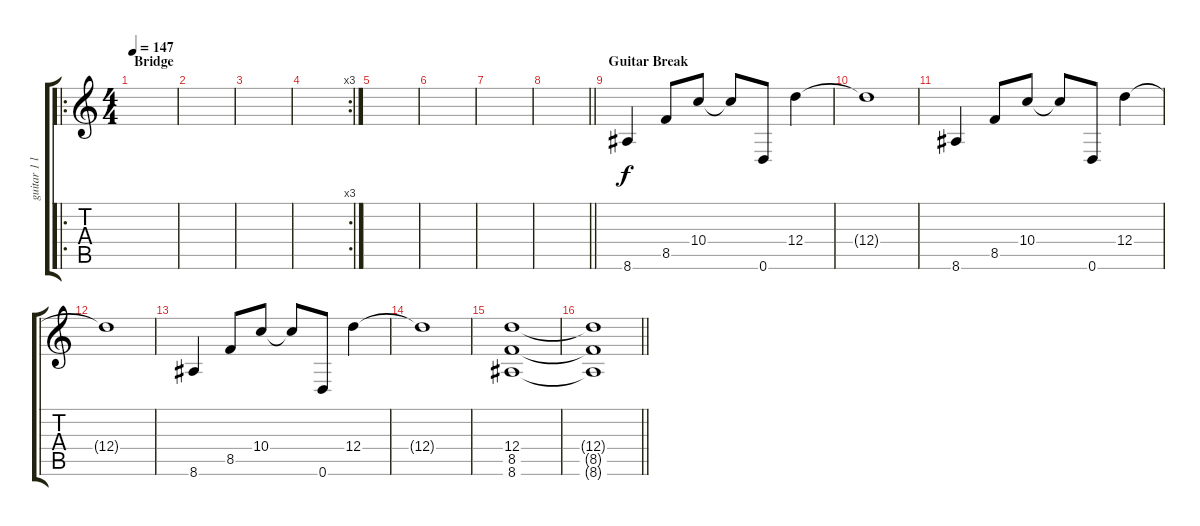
\track ("guitar 1 lead acousic" "guitar 1 l") {instrument acousticguitarsteel}
\staff {score tabs}
\tuning (E4 B3 G3 D3 A2 D2) {hide}
\ro
\ts (4 4)
\section ("" "Bridge")
\tempo 147
\clef g2
\ks c
|
|
|
\rc 3
|
|
|
|
\barLineRight lightlight
|
\section ("" "Guitar Break")
8.6.4 8.5.8 10.4.8 10.4{t}.8 0.6.8 12.4.4 |
12.4{t}.1 |
8.6.4 8.5.8 10.4.8 10.4{t}.8 0.6.8 12.4.4 |
12.4{t}.1 |
8.6.4 8.5.8 10.4.8 10.4{t}.8 0.6.8 12.4.4 |
12.4{t}.1 |
(12.4 8.5 8.6).1 |
\barLineRight lightlight
(12.4{t} 8.5{t} 8.6{t}).1
